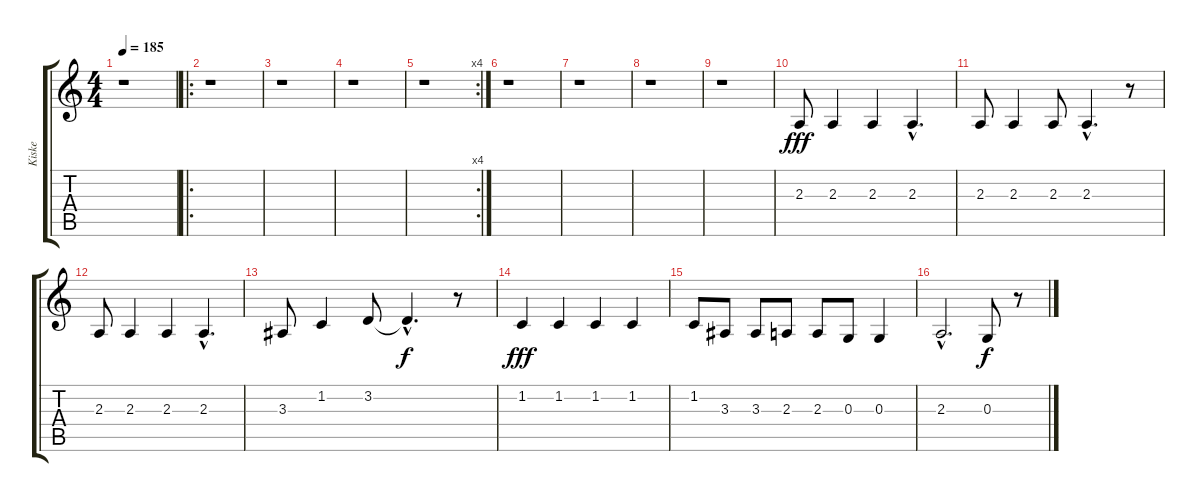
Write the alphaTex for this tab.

\track ("Kiske" "Kiske") {instrument trumpet}
\staff {score tabs}
\tuning (E4 B3 G3 D3 A2 E2) {hide}
\ts (4 4)
\tempo 185
\clef g2
\ks c
r.1{dy fff instrument trumpet} |
\ro
r.1 |
r.1 |
r.1 |
\rc 4
r.1 |
r.1 |
r.1 |
r.1 |
r.1 |
2.3.8 2.3.4 2.3.4 2.3{hac}.4{d} |
2.3.8 2.3.4 2.3.8 2.3{hac}.4{d} r.8 |
2.3.8 2.3.4 2.3.4 2.3{hac}.4{d} |
3.3.8 1.2.4 3.2.8 3.2{hac t}.4{d dy f} r.8 |
1.2.4{dy fff} 1.2.4 1.2.4 1.2.4 |
1.2.8 3.3.8 3.3.8 2.3.8 2.3.8 0.3.8 0.3.4 |
2.3{hac}.2{d} 0.3.8{dy f} r.8
